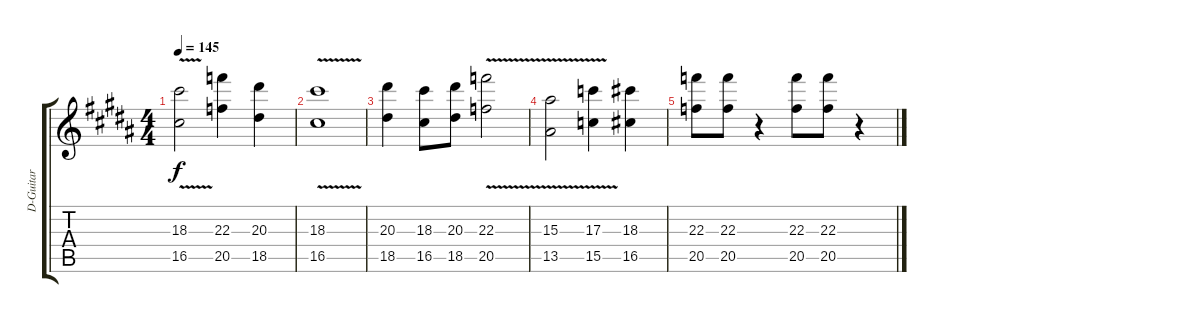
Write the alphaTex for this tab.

\track ("D-Guitar" "D-Guitar") {instrument distortionguitar}
\staff {score tabs}
\tuning (E4 B3 G3 D3 A2 E2) {hide}
\ts (4 4)
\tempo 145
\clef g2
\ks b
(18.3{v} 16.5{v}).2{dy f} (22.3 20.5).4 (20.3 18.5).4 |
(18.3{v} 16.5{v}).1 |
(20.3 18.5).4 (18.3 16.5).8 (20.3 18.5).8 (22.3{v} 20.5{v}).2 |
(15.3{v} 13.5{v}).2 (17.3{v} 15.5{v}).4 (18.3 16.5).4 |
(22.3 20.5).8 (22.3 20.5).8 r.4 (22.3 20.5).8 (22.3 20.5).8 r.4
